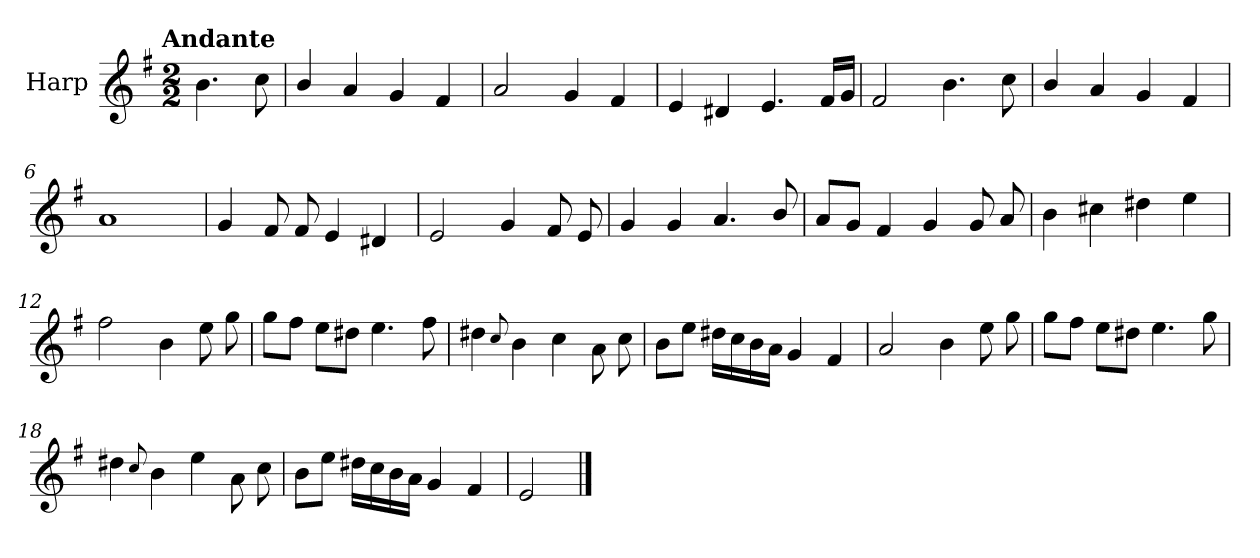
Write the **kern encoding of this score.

**kern
*part1
*staff1
*I"Harp
*I'Hrp.
*clefG2
*k[f#]
!!LO:TX:omd:t=Andante
*M2/2
*MM92
=
4.b\
8cc\
=1
4b/
4a/
4g/
4f#/
=2
2a/
4g/
4f#/
=3
4e/
4d#X/
4.e/
16f#/LL
16g/JJ
=4
2f#/
4.b\
8cc\
=5
4b/
4a/
4g/
4f#/
=6
1a
=7
4g/
8f#/
8f#/
4e/
4d#X/
!!LO:LB:g=z
=8
2e/
4g/
8f#/
8e/
=9
4g/
4g/
4.a/
8b/
=10
8a/L
8g/J
4f#/
4g/
8g/
8a/
=11
4b\
4cc#X\
4dd#X\
4ee\
=12
2ff#\
4b\
8ee\
8gg\
=13
8gg\L
8ff#\J
8ee\L
8dd#X\J
4.ee\
8ff#\
!!LO:LB:g=z
=14
4dd#X\
8qqcc/
4b\
4cc\
8a\
8cc\
=15
8b\L
8ee\J
16dd#X\LL
16cc\
16b\
16a\JJ
4g/
4f#/
=16
2a/
4b\
8ee\
8gg\
=17
8gg\L
8ff#\J
8ee\L
8dd#X\J
4.ee\
8gg\
=18
4dd#X\
8qqcc/
4b\
4ee\
8a\
8cc\
=19
8b\L
8ee\J
16dd#X\LL
16cc\
16b\
16a\JJ
4g/
4f#/
!!LO:LB:g=z
=20
2e/
==
*-
